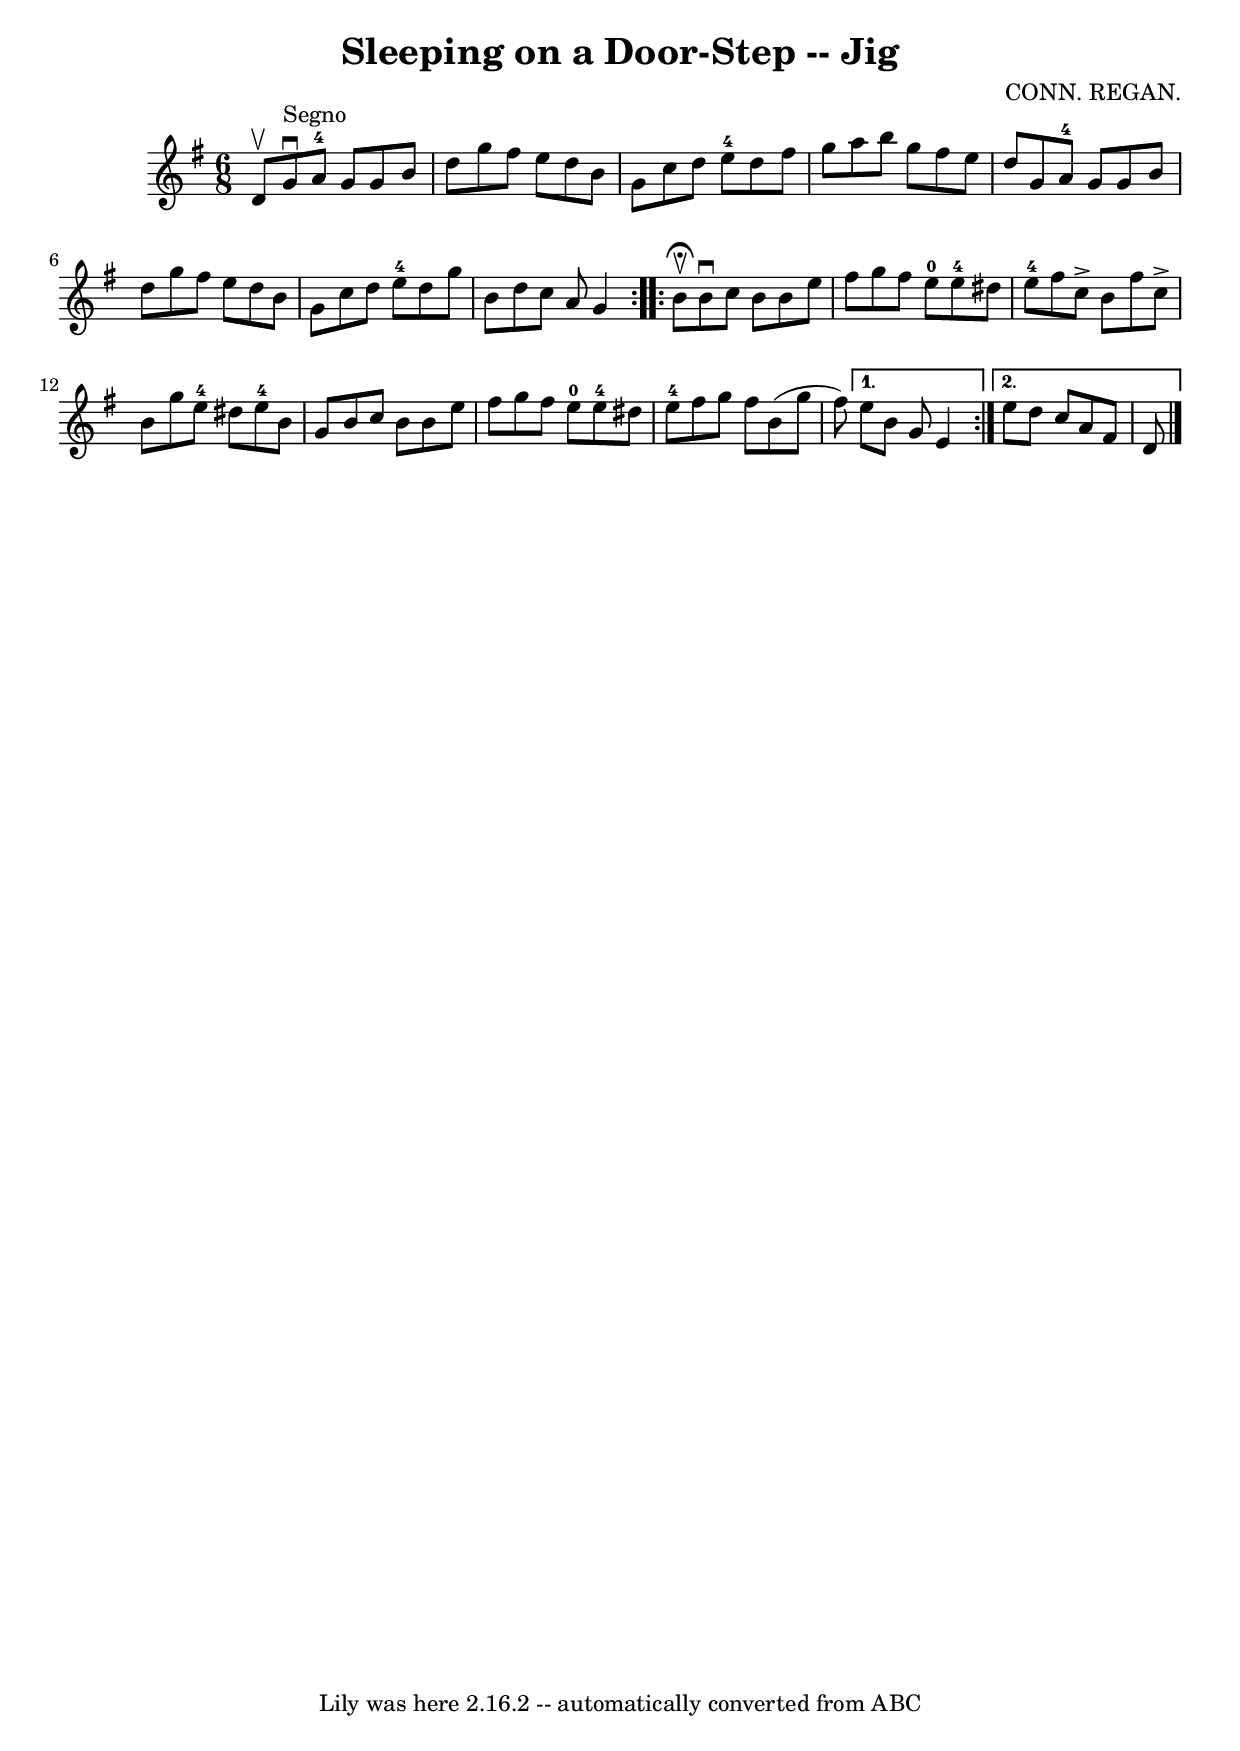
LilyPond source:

\version "2.16.2"
\include "Mammoth.ily"
\header {
  %% book = "Ryan's Mammoth Collection"
  composer = "CONN. REGAN."
  crossRefNumber = "1"
  footnotes = ""
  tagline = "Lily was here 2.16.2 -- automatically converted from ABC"
  title = "Sleeping on a Door-Step -- Jig"

}
voicedefault =  {



  \repeat volta 2 {

    \time 6/8 
    \key g \major
    d'8^\upbow   |
    g'8^"Segno"^\downbow a'8 
    -4 g'8 g'8 b'8 d''8  |
    g''8 fis''8 e''8 d''8    
    b'8 g'8  |
    c''8 d''8 e''8-4 d''8 fis''8 g''8  
    |
    a''8 b''8 g''8 fis''8 e''8 d''8  |
    g'8    
    a'8-4 g'8 g'8 b'8 d''8  |
    g''8 fis''8 e''8 d''8 
    b'8 g'8  |
    c''8 d''8 e''8-4 d''8 g''8 b'8  
    |
    d''8 c''8 a'8 g'4    
  } 
  \repeat volta 2 {
    b'8 ^\fermata^\upbow |
    b'8^\downbow c''8 b'8 b'8 e''8    
    fis''8  |
    g''8 fis''8 e''8-0 e''8-4 dis''8 e''8 
    -4 |
    fis''8 c''8^\accent b'8 fis''8 c''8^\accent b'8  
    |
    g''8 e''8-4 dis''8 e''8-4 b'8 g'8  |
    
    b'8 c''8 b'8 b'8 e''8 fis''8  |
    g''8 fis''8 e''8 
    -0 e''8-4 dis''8 e''8-4 |
    fis''8 g''8 fis''8  
    b'8 (g''8 fis''8) 
  } \alternative{{ e''8 b'8 g'8 e'4  
		 } {  
		   e''8 d''8 c''8 a'8 fis'8 d'8    <<   \bar "|."  >>   
		 }
	       }

}

\score{
  <<

    \context Staff="default"
    {
      \voicedefault 
      
    }

  >>
  \layout {
    
  }
  \midi {
  }

}
